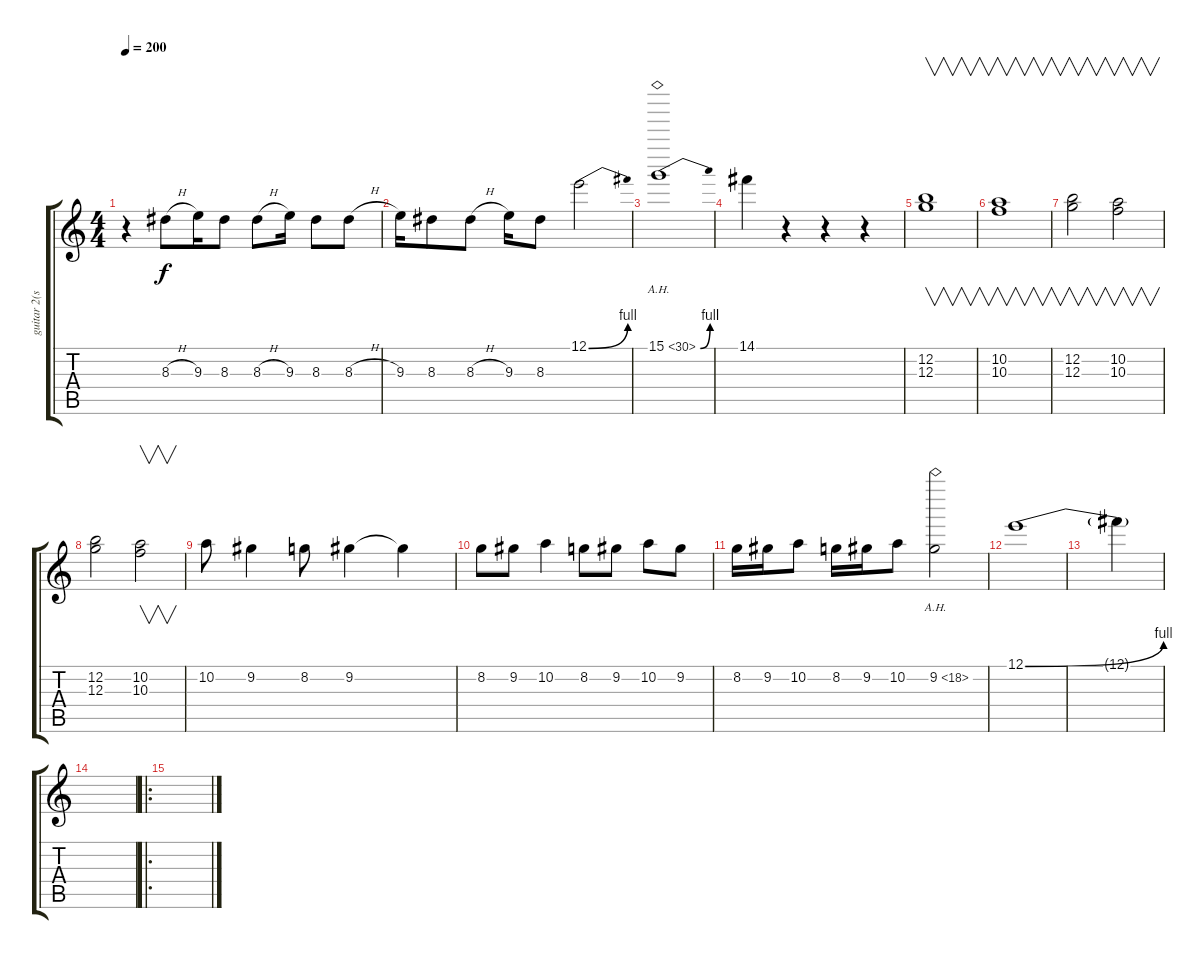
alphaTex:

\track ("guitar 2(solo)" "guitar 2(s") {instrument distortionguitar}
\staff {score tabs}
\tuning (E4 B3 G3 D3 A2 E2) {hide}
\ts (4 4)
\tempo 200
\clef g2
\ks c
r.4{dy f} 8.3{h}.8 9.3.16 8.3.8 8.3{h}.8 9.3.16 8.3.8 8.3{h}.8 |
9.3.16 8.3.8 8.3{h}.8 9.3.16 8.3.8 12.1{be (bend 0 0 60 4)}.2 |
15.1{be (bend 0 0 60 4) ah 15}.1 |
14.1.4 r.4 r.4 r.4 |
(12.2 12.3).1{v} |
(10.2 10.3).1{v} |
(12.2 12.3).2{v} (10.2 10.3).2{v} |
(12.2 12.3).2 (10.2 10.3).2{v} |
10.2.8 9.2.4 8.2.8 9.2.4 9.2{t}.4 |
8.2.8 9.2.8 10.2.4 8.2.8 9.2.8 10.2.8 9.2.8 |
8.2.16 9.2.16 10.2.8 8.2.16 9.2.16 10.2.8 9.2{ah 9}.2 |
12.1{be (bend 0 0 60 4)}.1 |
12.1{t}.4 |
|
\ro
